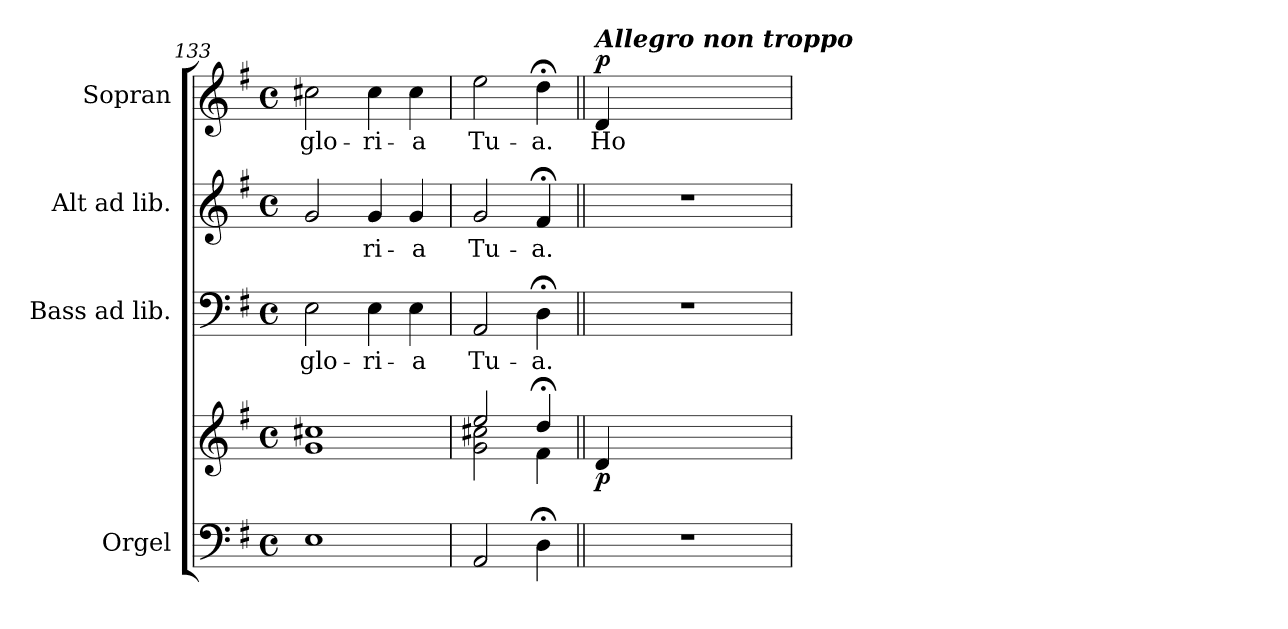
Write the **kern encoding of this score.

**kern	**kern	**dynam	**kern	**text	**kern	**text	**kern	**text	**dynam
*part4	*part4	*part4	*part3	*part3	*part2	*part2	*part1	*part1	*part1
*staff5	*staff4	*staff4/5	*staff3	*staff3	*staff2	*staff2	*staff1	*staff1	*staff1
*I"Orgel	*	*	*I"Bass ad lib.	*	*I"Alt ad lib.	*	*I"Sopran	*	*
*I'Org.	*	*	*I'B.	*	*I'A.	*	*I'S.	*	*
*clefF4	*clefG2	*	*clefF4	*	*clefG2	*	*clefG2	*	*
*k[f#]	*k[f#]	*	*k[f#]	*	*k[f#]	*	*k[f#]	*	*
*G:	*G:	*	*G:	*	*G:	*	*G:	*	*
*M4/4	*M4/4	*	*M4/4	*	*M4/4	*	*M4/4	*	*
*met(c)	*met(c)	*	*met(c)	*	*met(c)	*	*met(c)	*	*
=133	=133	=133	=133	=133	=133	=133	=133	=133	=133
*	*^	*	*	*	*	*	*	*	*
!	!	!	!	!	!LO:LY:b	!	!	!	!LO:LY:b	!
1E	1cc#X	1g	.	2E\	glo-	2g/	.	2cc#X\	glo-	.
!	!	!	!	!	!LO:LY:b	!	!LO:LY:b	!	!LO:LY:b	!
.	.	.	.	4E\	-ri-	4g/	-ri-	4cc#\	-ri-	.
!	!	!	!	!	!LO:LY:b	!	!LO:LY:b	!	!LO:LY:b	!
.	.	.	.	4E\	-a	4g/	-a	4cc#\	-a	.
=134	=134	=134	=134	=134	=134	=134	=134	=134	=134	=134
!	!	!	!	!	!LO:LY:b	!	!LO:LY:b	!	!LO:LY:b	!
2AA/	2ee/	2g\ 2cc#X\	.	2AA/	Tu-	2g/	Tu-	2ee\	Tu-	.
!	!	!	!	!	!LO:LY:b	!	!LO:LY:b	!	!LO:LY:b	!
4D;<\	4dd;</	4f#\	.	4D;<\	-a.	4f#;</	-a.	4dd;<\	-a.	.
=135||	=135||	=135||	=135||	=135||	=135||	=135||	=135||	=135||	=135||	=135||
!	!	!	!	!	!	!	!	!LO:TX:a:Bi:t=Allegro non troppo	!	!
!	!	!	!LO:DY:b	!	!	!	!	!	!LO:LY:b	!LO:DY:b
*	*v	*v	*	*	*	*	*	*	*	*
1r	4d/	p	1r	.	1r	.	4d/	Ho-	p
.	2.ryy	.	.	.	.	.	2.ryy	.	.
=	=	=	=	=	=	=	=	=	=
*-	*-	*-	*-	*-	*-	*-	*-	*-	*-
